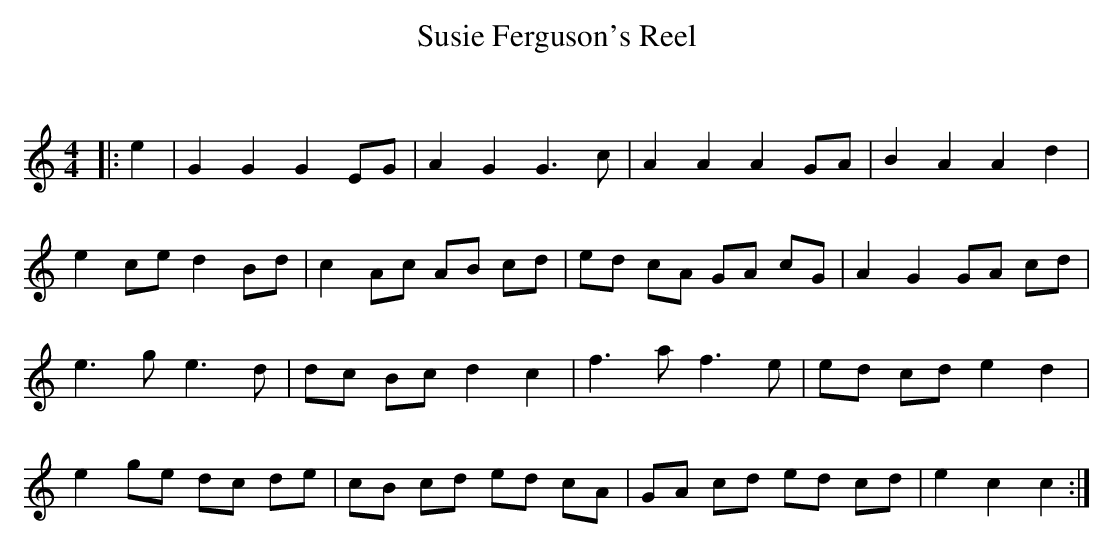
X:1
T: Susie Ferguson's Reel
C:
Q: 232
K:C
M:4/4
L:1/8
|:e2|G2 G2 G2 EG|A2 G2 G3c|A2 A2 A2 GA|B2 A2 A2 d2|
e2 ce d2 Bd|c2 Ac AB cd|ed cA GA cG|A2 G2 GA cd|
e3g e3d|dc Bc d2 c2|f3a f3e|ed cd e2 d2|
e2 ge dc de|cB cd ed cA|GA cd ed cd|e2 c2 c2:|
